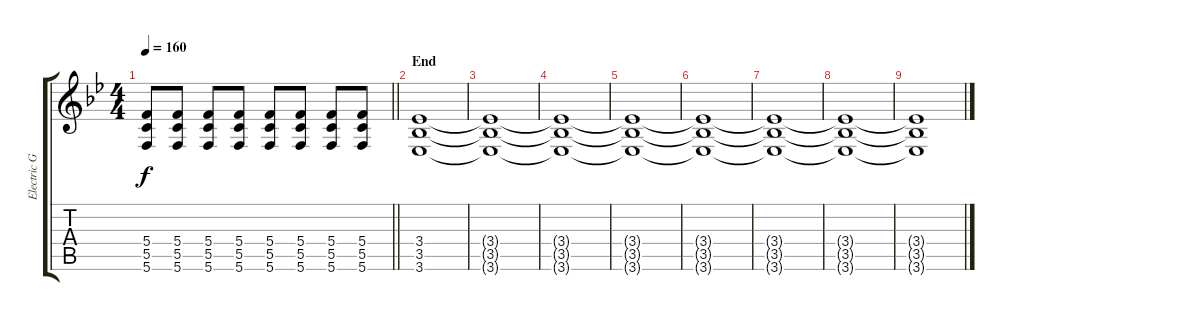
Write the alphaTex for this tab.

\track ("Electric Guitar 1" "Electric G") {instrument distortionguitar}
\staff {score tabs}
\tuning (D4 A3 F3 C3 G2 C2) {hide}
\ts (4 4)
\tempo 160
\clef g2
\barLineRight lightlight
\ks gminor
(5.4 5.5 5.6).8{dy f} (5.4 5.5 5.6).8 (5.4 5.5 5.6).8 (5.4 5.5 5.6).8 (5.4 5.5 5.6).8 (5.4 5.5 5.6).8 (5.4 5.5 5.6).8 (5.4 5.5 5.6).8 |
\section ("" "End")
(3.4 3.5 3.6).1 |
(3.4{t} 3.5{t} 3.6{t}).1 |
(3.4{t} 3.5{t} 3.6{t}).1 |
(3.4{t} 3.5{t} 3.6{t}).1 |
(3.4{t} 3.5{t} 3.6{t}).1{volume 0} |
(3.4{t} 3.5{t} 3.6{t}).1 |
(3.4{t} 3.5{t} 3.6{t}).1 |
(3.4{t} 3.5{t} 3.6{t}).1
